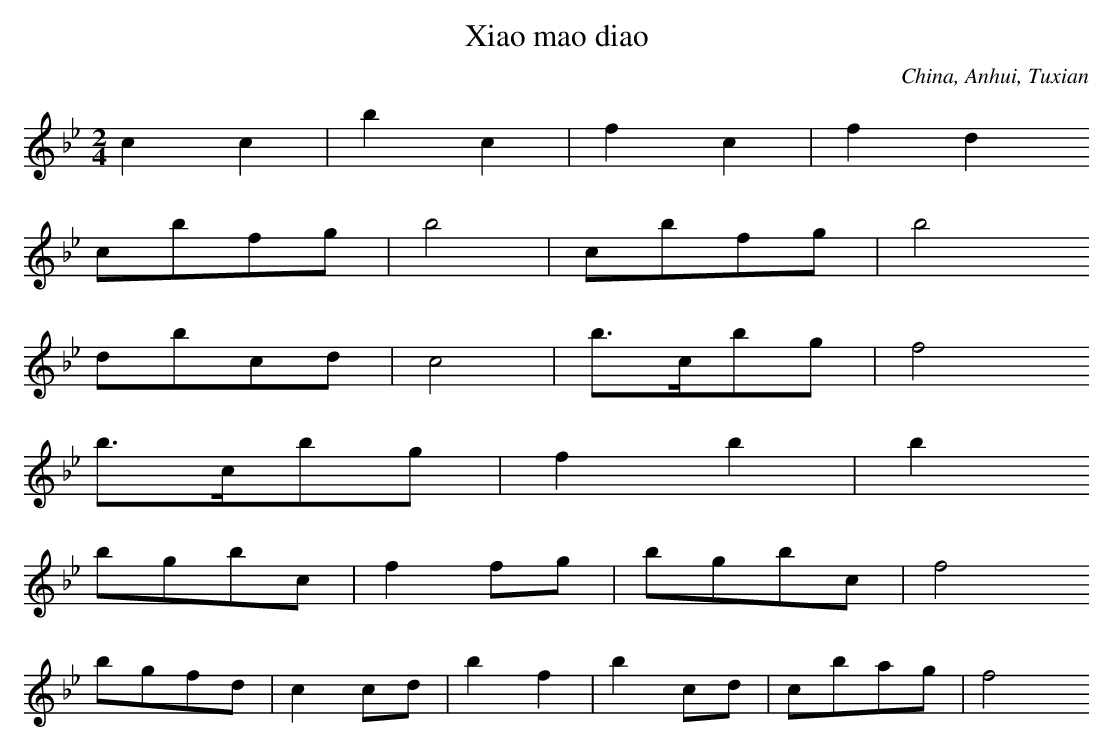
X:1
T: Xiao mao diao
O: China, Anhui, Tuxian
M: 2/4
L: 1/16
K: Bb
c4c4 | b4c4 | f4c4 | f4d4
c2b2f2g2 | b8 | c2b2f2g2 | b8
d2b2c2d2 | c8 | b3cb2g2 | f8
b3cb2g2 | f4b4 | b4
b2g2b2c2 | f4f2g2 | b2g2b2c2 | f8
b2g2f2d2 | c4c2d2 | b4f4 | b4c2d2 | c2b2a2g2 | f8
